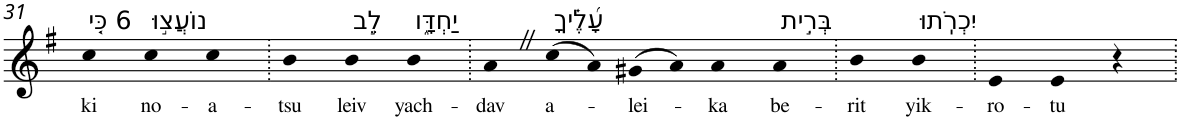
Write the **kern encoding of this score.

**kern	**text
*part1	*part1
*staff1	*staff1
*I"Piano	*
*I'Pno	*
!!LO:PB:g=z
*clefG2	*
*k[f#]	*
*G:	*
=31	=31
!LO:TX:a:t=6 כִּ֤י	!
!	!LO:LY:b
4cc	ki
!LO:TX:a:t=נוֹעֲצ֣וּ	!
!	!LO:LY:b
4cc	no-
!	!LO:LY:b
4cc	-a-
=32.	=32.
!	!LO:LY:b
4b	-tsu
!LO:TX:a:t=לֵ֣ב	!
!	!LO:LY:b
4b	leiv
!LO:TX:a:t=יַחְדָּ֑ו	!
!	!LO:LY:b
4b	yach-
=33.	=33.
!	!LO:LY:b
4aZ	-dav
!LO:TX:a:t=עָ֝לֶ֗יךָ	!
!	!LO:LY:b
(>8cc	a-
8a)	.
!	!LO:LY:b
(>8g#X	-lei-
8a)	.
!	!LO:LY:b
4a	-ka
!LO:TX:a:t=בְּרִ֣ית	!
!	!LO:LY:b
4a	be-
=34.	=34.
!	!LO:LY:b
4b	-rit
!LO:TX:a:t=יִכְרֹֽתוּ	!
!	!LO:LY:b
4b	yik-
=35.	=35.
!	!LO:LY:b
4e	-ro-
!	!LO:LY:b
4e	-tu
4r	.
=.	=.
*-	*-
